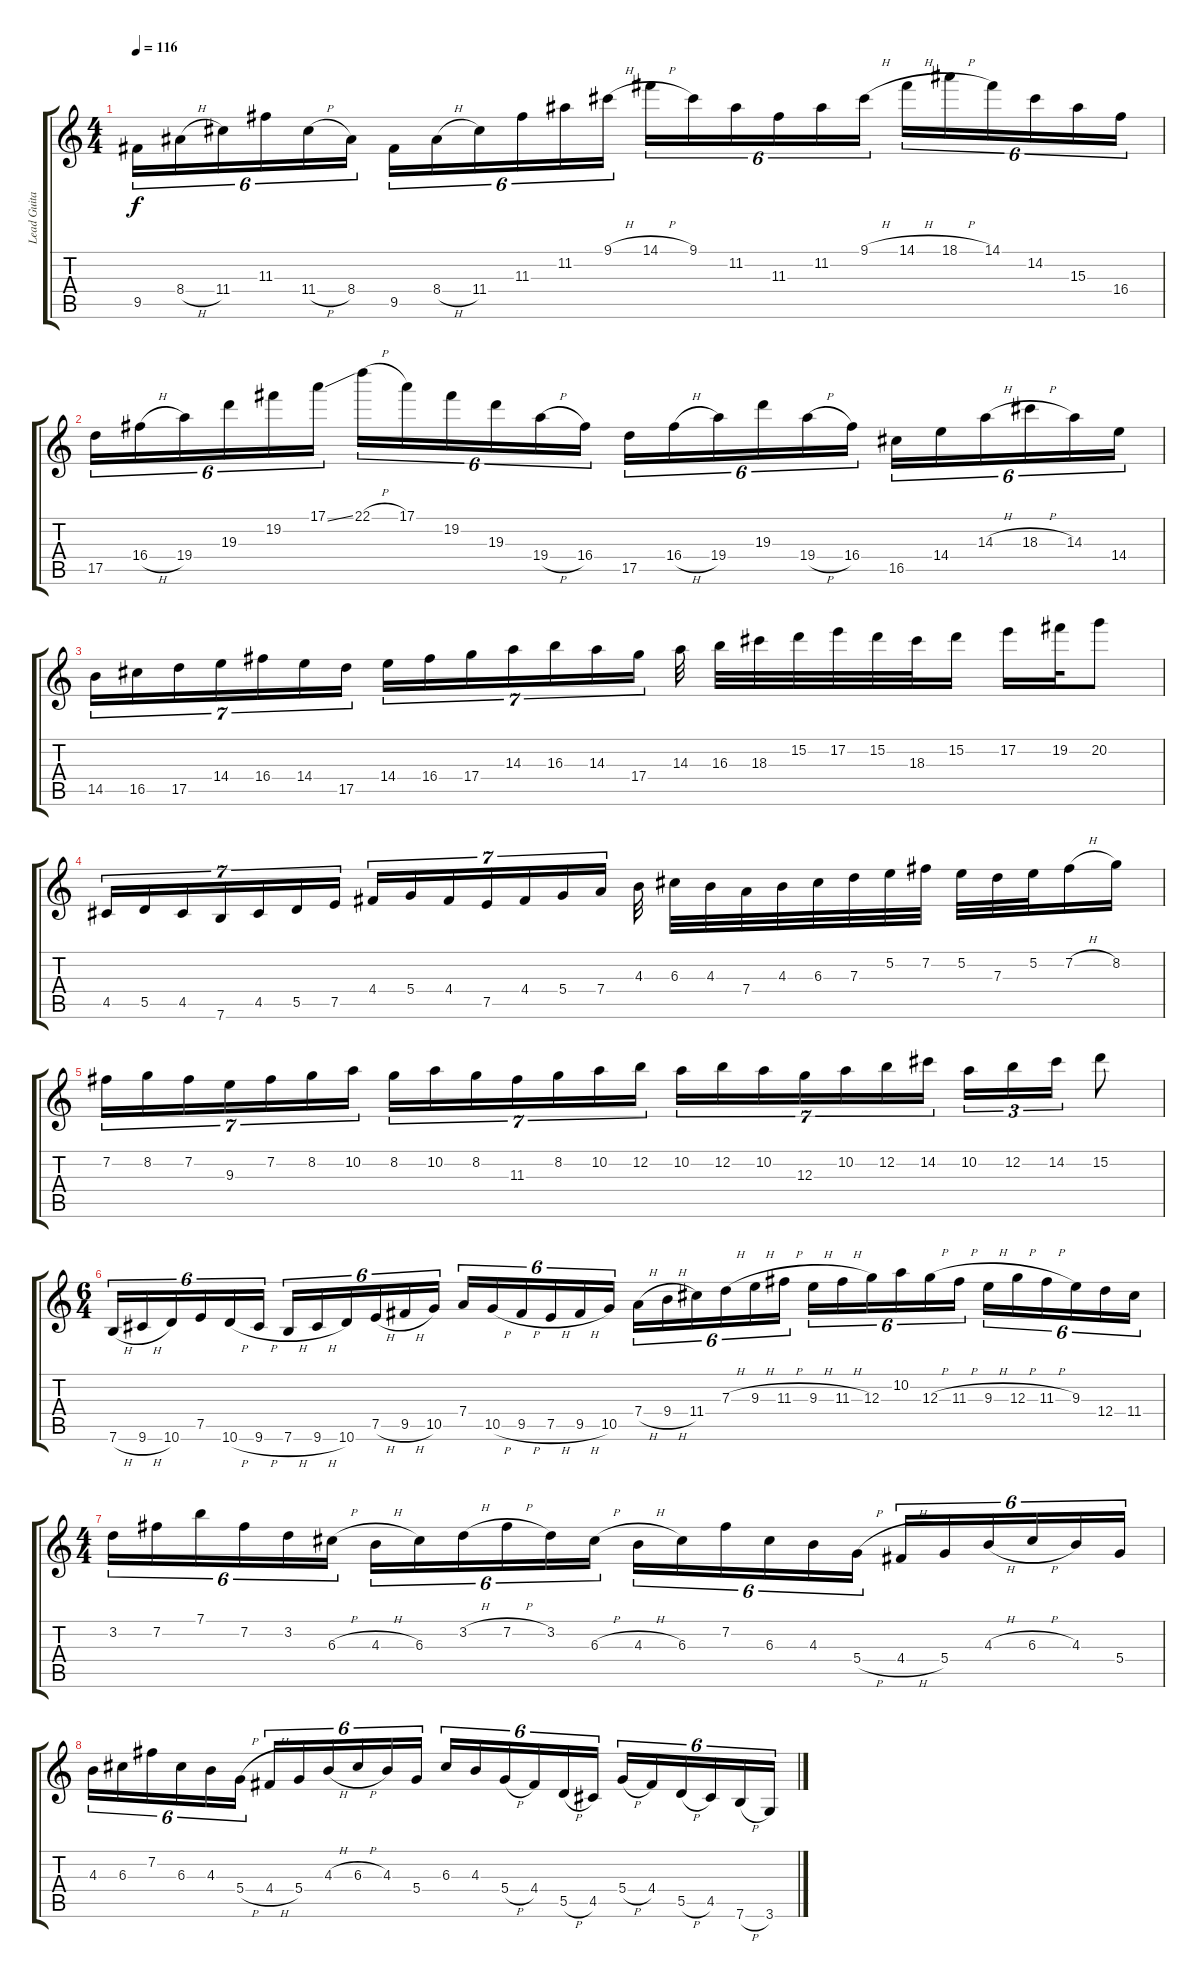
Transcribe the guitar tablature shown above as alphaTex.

\track ("Lead Guitar ( Jason Becker )" "Lead Guita") {instrument overdrivenguitar}
\staff {score tabs}
\tuning (E4 B3 G3 D3 A2 E2) {hide}
\ts (4 4)
\tempo 116
\clef g2
\ks c
9.5.16{tu (6 4) dy f} 8.4{h}.16{tu (6 4)} 11.4.16{tu (6 4)} 11.3.16{tu (6 4)} 11.4{h}.16{tu (6 4)} 8.4.16{tu (6 4)} 9.5.16{tu (6 4)} 8.4{h}.16{tu (6 4)} 11.4.16{tu (6 4)} 11.3.16{tu (6 4)} 11.2.16{tu (6 4)} 9.1{h}.16{tu (6 4)} 14.1{h}.16{tu (6 4)} 9.1.16{tu (6 4)} 11.2.16{tu (6 4)} 11.3.16{tu (6 4)} 11.2.16{tu (6 4)} 9.1{h}.16{tu (6 4)} 14.1{h}.16{tu (6 4)} 18.1{h}.16{tu (6 4)} 14.1.16{tu (6 4)} 14.2.16{tu (6 4)} 15.3.16{tu (6 4)} 16.4.16{tu (6 4)} |
17.5.16{tu (6 4)} 16.4{h}.16{tu (6 4)} 19.4.16{tu (6 4)} 19.3.16{tu (6 4)} 19.2.16{tu (6 4)} 17.1{ss}.16{tu (6 4)} 22.1{h}.16{tu (6 4)} 17.1.16{tu (6 4)} 19.2.16{tu (6 4)} 19.3.16{tu (6 4)} 19.4{h}.16{tu (6 4)} 16.4.16{tu (6 4)} 17.5.16{tu (6 4)} 16.4{h}.16{tu (6 4)} 19.4.16{tu (6 4)} 19.3.16{tu (6 4)} 19.4{h}.16{tu (6 4)} 16.4.16{tu (6 4)} 16.5.16{tu (6 4)} 14.4.16{tu (6 4)} 14.3{h}.16{tu (6 4)} 18.3{h}.16{tu (6 4)} 14.3.16{tu (6 4)} 14.4.16{tu (6 4)} |
14.5.16{tu (7 4)} 16.5.16{tu (7 4)} 17.5.16{tu (7 4)} 14.4.16{tu (7 4)} 16.4.16{tu (7 4)} 14.4.16{tu (7 4)} 17.5.16{tu (7 4)} 14.4.16{tu (7 4)} 16.4.16{tu (7 4)} 17.4.16{tu (7 4)} 14.3.16{tu (7 4)} 16.3.16{tu (7 4)} 14.3.16{tu (7 4)} 17.4.16{tu (7 4)} 14.3.32 16.3.32 18.3.32 15.2.32 17.2.32 15.2.32 18.3.32 15.2.16 17.2.16 19.2.32 20.2.8 |
4.5.16{tu (7 4)} 5.5.16{tu (7 4)} 4.5.16{tu (7 4)} 7.6.16{tu (7 4)} 4.5.16{tu (7 4)} 5.5.16{tu (7 4)} 7.5.16{tu (7 4)} 4.4.16{tu (7 4)} 5.4.16{tu (7 4)} 4.4.16{tu (7 4)} 7.5.16{tu (7 4)} 4.4.16{tu (7 4)} 5.4.16{tu (7 4)} 7.4.16{tu (7 4)} 4.3.32 6.3.32 4.3.32 7.4.32 4.3.32 6.3.32 7.3.32 5.2.32 7.2.32 5.2.32 7.3.32 5.2.32 7.2{h}.16 8.2.16 |
7.2.16{tu (7 4)} 8.2.16{tu (7 4)} 7.2.16{tu (7 4)} 9.3.16{tu (7 4)} 7.2.16{tu (7 4)} 8.2.16{tu (7 4)} 10.2.16{tu (7 4)} 8.2.16{tu (7 4)} 10.2.16{tu (7 4)} 8.2.16{tu (7 4)} 11.3.16{tu (7 4)} 8.2.16{tu (7 4)} 10.2.16{tu (7 4)} 12.2.16{tu (7 4)} 10.2.16{tu (7 4)} 12.2.16{tu (7 4)} 10.2.16{tu (7 4)} 12.3.16{tu (7 4)} 10.2.16{tu (7 4)} 12.2.16{tu (7 4)} 14.2.16{tu (7 4)} 10.2.16{tu (3 2)} 12.2.16{tu (3 2)} 14.2.16{tu (3 2)} 15.2.8 |
\ts (6 4)
7.6{h}.16{tu (6 4)} 9.6{h}.16{tu (6 4)} 10.6.16{tu (6 4)} 7.5.16{tu (6 4)} 10.6{h}.16{tu (6 4)} 9.6{h}.16{tu (6 4)} 7.6{h}.16{tu (6 4)} 9.6{h}.16{tu (6 4)} 10.6.16{tu (6 4)} 7.5{h}.16{tu (6 4)} 9.5{h}.16{tu (6 4)} 10.5.16{tu (6 4)} 7.4.16{tu (6 4)} 10.5{h}.16{tu (6 4)} 9.5{h}.16{tu (6 4)} 7.5{h}.16{tu (6 4)} 9.5{h}.16{tu (6 4)} 10.5.16{tu (6 4)} 7.4{h}.16{tu (6 4)} 9.4{h}.16{tu (6 4)} 11.4.16{tu (6 4)} 7.3{h}.16{tu (6 4)} 9.3{h}.16{tu (6 4)} 11.3{h}.16{tu (6 4)} 9.3{h}.16{tu (6 4)} 11.3{h}.16{tu (6 4)} 12.3.16{tu (6 4)} 10.2.16{tu (6 4)} 12.3{h}.16{tu (6 4)} 11.3{h}.16{tu (6 4)} 9.3{h}.16{tu (6 4)} 12.3{h}.16{tu (6 4)} 11.3{h}.16{tu (6 4)} 9.3.16{tu (6 4)} 12.4.16{tu (6 4)} 11.4.16{tu (6 4)} |
\ts (4 4)
3.2.16{tu (6 4)} 7.2.16{tu (6 4)} 7.1.16{tu (6 4)} 7.2.16{tu (6 4)} 3.2.16{tu (6 4)} 6.3{h}.16{tu (6 4)} 4.3{h}.16{tu (6 4)} 6.3.16{tu (6 4)} 3.2{h}.16{tu (6 4)} 7.2{h}.16{tu (6 4)} 3.2.16{tu (6 4)} 6.3{h}.16{tu (6 4)} 4.3{h}.16{tu (6 4)} 6.3.16{tu (6 4)} 7.2.16{tu (6 4)} 6.3.16{tu (6 4)} 4.3.16{tu (6 4)} 5.4{h}.16{tu (6 4)} 4.4{h}.16{tu (6 4)} 5.4.16{tu (6 4)} 4.3{h}.16{tu (6 4)} 6.3{h}.16{tu (6 4)} 4.3.16{tu (6 4)} 5.4.16{tu (6 4)} |
4.3.16{tu (6 4)} 6.3.16{tu (6 4)} 7.2.16{tu (6 4)} 6.3.16{tu (6 4)} 4.3.16{tu (6 4)} 5.4{h}.16{tu (6 4)} 4.4{h}.16{tu (6 4)} 5.4.16{tu (6 4)} 4.3{h}.16{tu (6 4)} 6.3{h}.16{tu (6 4)} 4.3.16{tu (6 4)} 5.4.16{tu (6 4)} 6.3.16{tu (6 4)} 4.3.16{tu (6 4)} 5.4{h}.16{tu (6 4)} 4.4.16{tu (6 4)} 5.5{h}.16{tu (6 4)} 4.5.16{tu (6 4)} 5.4{h}.16{tu (6 4)} 4.4.16{tu (6 4)} 5.5{h}.16{tu (6 4)} 4.5.16{tu (6 4)} 7.6{h}.16{tu (6 4)} 3.6.16{tu (6 4)}
